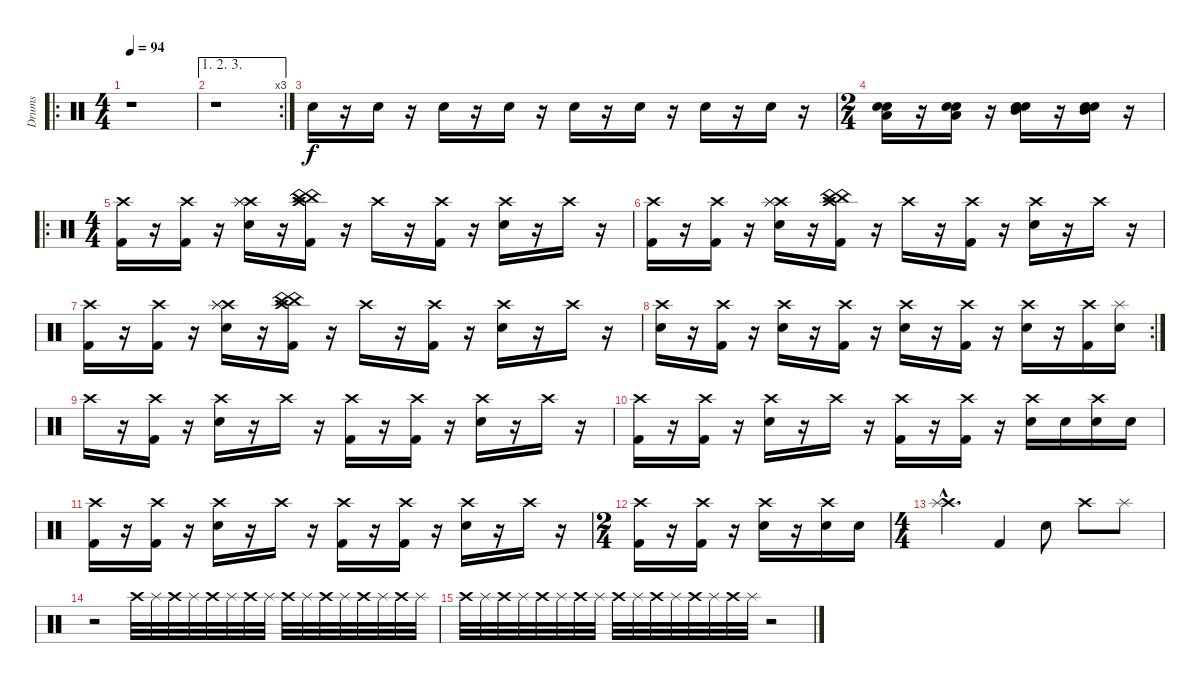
\track ("Drums" "Drums") {instrument percussion}
\staff {score}
\articulation defaults
\ro
\ts (4 4)
\tempo 94
\clef neutral
\ks c
r.1{dy f} |
\ae (1 2 3)
\rc 3
r.1 |
"Snare (hit) 2".16{volume 8} r.16 "Snare (hit) 2".16{volume 10} r.16 "Snare (hit) 2".16 r.16 "Snare (hit) 2".16 r.16 "Snare (hit) 2".16 r.16 "Snare (hit) 2".16{volume 12} r.16 "Snare (hit) 2".16 r.16 "Snare (hit) 2".16 r.16 |
\ts (2 4)
("Snare (hit) 2" "Snare (hit) 2" "Low Tom (hit)").16 r.16 ("Snare (hit) 2" "Snare (hit) 2" "Low Tom (hit)").16 r.16 ("Snare (hit) 2" "Snare (hit) 2" "Mid Tom (hit)").16 r.16 ("Snare (hit) 2" "Snare (hit) 2" "Mid Tom (hit)").16 r.16 |
\ro
\ts (4 4)
("Crash high (hit)" "Kick (hit) 2").16 r.16 ("Crash high (hit)" "Kick (hit) 2").16 r.16 ("Crash high (hit)" "Splash (hit)" "Splash (hit)" "Snare (hit) 2").16 r.16 ("Crash high (hit)" "China (hit)" "China (hit)" "Kick (hit) 2").16 r.16 "Crash high (hit)".16 r.16 ("Crash high (hit)" "Kick (hit) 2").16 r.16 ("Crash high (hit)" "Snare (hit) 2").16 r.16 "Crash high (hit)".16 r.16 |
("Crash high (hit)" "Kick (hit) 2").16 r.16 ("Crash high (hit)" "Kick (hit) 2").16 r.16 ("Crash high (hit)" "Splash (hit)" "Splash (hit)" "Snare (hit) 2").16 r.16 ("Crash high (hit)" "China (hit)" "China (hit)" "Kick (hit) 2").16 r.16 "Crash high (hit)".16 r.16 ("Crash high (hit)" "Kick (hit) 2").16 r.16 ("Crash high (hit)" "Snare (hit) 2").16 r.16 "Crash high (hit)".16 r.16 |
("Crash high (hit)" "Kick (hit) 2").16 r.16 ("Crash high (hit)" "Kick (hit) 2").16 r.16 ("Crash high (hit)" "Splash (hit)" "Splash (hit)" "Snare (hit) 2").16 r.16 ("Crash high (hit)" "China (hit)" "China (hit)" "Kick (hit) 2").16 r.16 "Crash high (hit)".16 r.16 ("Crash high (hit)" "Kick (hit) 2").16 r.16 ("Crash high (hit)" "Snare (hit) 2").16 r.16 "Crash high (hit)".16 r.16 |
\rc 2
("Crash high (hit)" "Snare (hit) 2").16 r.16 ("Crash high (hit)" "Kick (hit) 2").16 r.16 ("Crash high (hit)" "Snare (hit) 2").16 r.16 ("Crash high (hit)" "Kick (hit) 2").16 r.16 ("Crash high (hit)" "Snare (hit) 2").16 r.16 ("Crash high (hit)" "Kick (hit) 2").16 r.16 ("Crash high (hit)" "Snare (hit) 2").16 r.16 ("Crash high (hit)" "Kick (hit) 2").16 ("Splash (hit)" "Snare (hit) 2").16 |
"Crash high (hit)".16 r.16 ("Crash high (hit)" "Kick (hit) 2").16 r.16 ("Crash high (hit)" "Snare (hit) 2").16 r.16 "Crash high (hit)".16 r.16 ("Crash high (hit)" "Kick (hit) 2").16 r.16 ("Crash high (hit)" "Kick (hit) 2").16 r.16 ("Crash high (hit)" "Snare (hit) 2").16 r.16 "Crash high (hit)".16 r.16 |
("Crash high (hit)" "Kick (hit) 2").16 r.16 ("Crash high (hit)" "Kick (hit) 2").16 r.16 ("Crash high (hit)" "Snare (hit) 2").16 r.16 "Crash high (hit)".16 r.16 ("Crash high (hit)" "Kick (hit) 2").16 r.16 ("Crash high (hit)" "Kick (hit) 2").16 r.16 ("Crash high (hit)" "Snare (hit) 2").16 "Snare (hit) 2".16 ("Crash high (hit)" "Snare (hit) 2").16 "Snare (hit) 2".16 |
("Crash high (hit)" "Kick (hit) 2").16 r.16 ("Crash high (hit)" "Kick (hit) 2").16 r.16 ("Crash high (hit)" "Snare (hit) 2").16 r.16 "Crash high (hit)".16 r.16 ("Crash high (hit)" "Kick (hit) 2").16 r.16 ("Crash high (hit)" "Kick (hit) 2").16 r.16 ("Crash high (hit)" "Snare (hit) 2").16 r.16 "Crash high (hit)".16 r.16 |
\ts (2 4)
("Crash high (hit)" "Kick (hit) 2").16 r.16 ("Crash high (hit)" "Kick (hit) 2").16 r.16 ("Crash high (hit)" "Snare (hit) 2").16 r.16 ("Crash high (hit)" "Snare (hit) 2").16 "Snare (hit) 2".16 |
\ts (4 4)
("Crash high (hit)"{hac} "Splash (hit)"{hac}).4{d} "Kick (hit) 2".4 "Snare (hit) 2".8 "Crash high (hit)".8 "Splash (hit)".8 |
r.2 "Crash high (hit)".32 "Splash (hit)".32 "Crash high (hit)".32 "Splash (hit)".32 "Crash high (hit)".32 "Splash (hit)".32 "Crash high (hit)".32 "Splash (hit)".32 "Crash high (hit)".32 "Splash (hit)".32 "Crash high (hit)".32 "Splash (hit)".32 "Crash high (hit)".32 "Splash (hit)".32 "Crash high (hit)".32 "Splash (hit)".32 |
"Crash high (hit)".32 "Splash (hit)".32 "Crash high (hit)".32 "Splash (hit)".32 "Crash high (hit)".32 "Splash (hit)".32 "Crash high (hit)".32 "Splash (hit)".32 "Crash high (hit)".32 "Splash (hit)".32 "Crash high (hit)".32 "Splash (hit)".32 "Crash high (hit)".32 "Splash (hit)".32 "Crash high (hit)".32 "Splash (hit)".32 r.2
